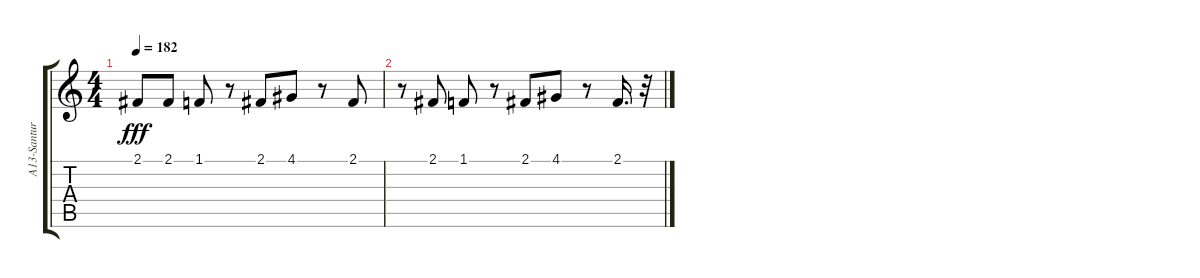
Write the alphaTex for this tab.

\track ("A13-Santur      " "A13-Santur") {instrument dulcimer}
\staff {score tabs}
\tuning (E4 B3 G3 D3 A2 E2) {hide}
\ts (4 4)
\tempo 182
\clef g2
\ks c
2.1.8{dy fff} 2.1.8 1.1.8 r.8 2.1.8 4.1.8 r.8 2.1.8 |
r.8 2.1.8 1.1.8 r.8 2.1.8 4.1.8 r.8 2.1.16{d} r.32
